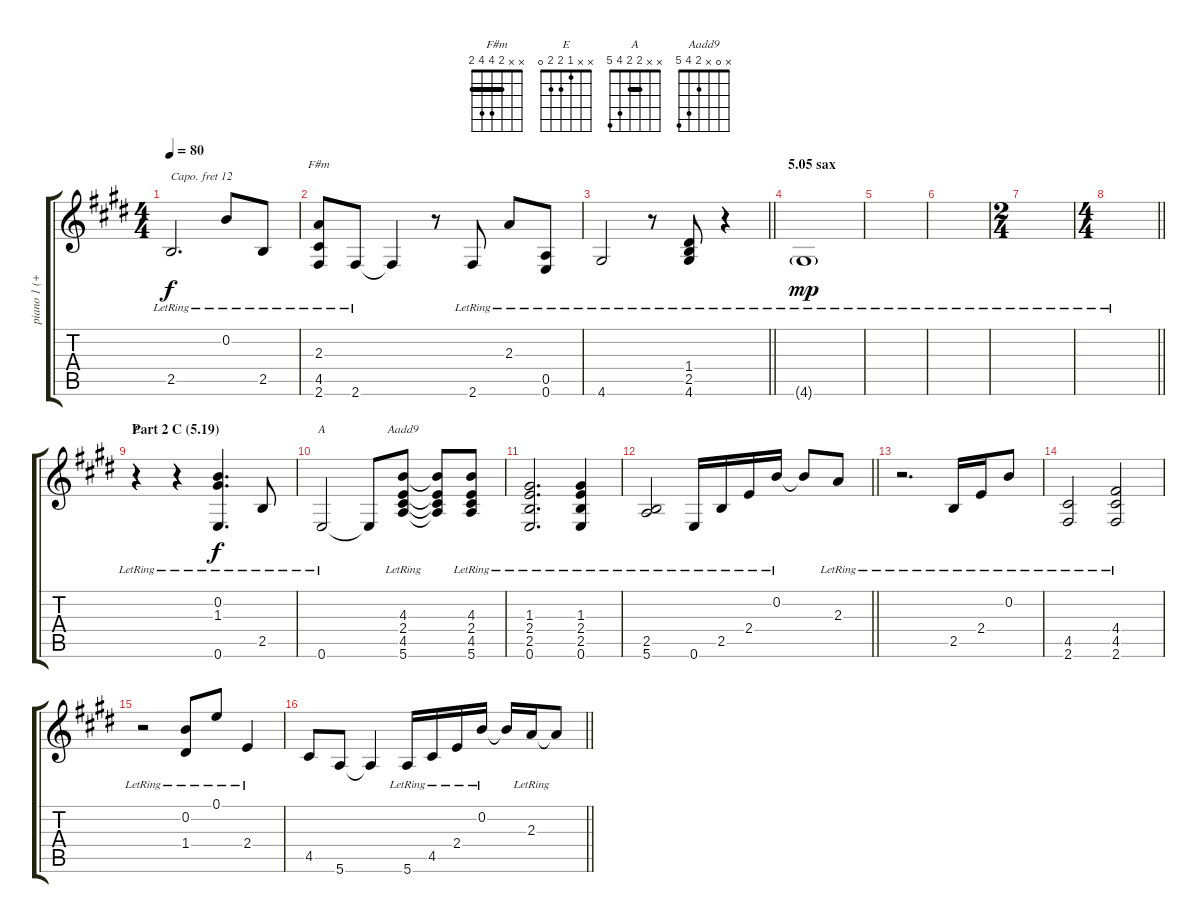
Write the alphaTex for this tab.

\track ("piano 1 (+12)" "piano 1 (+") {instrument acousticgrandpiano}
\staff {score tabs}
\capo 12
\tuning (E4 B3 G3 D3 A2 E2) {hide}
\chord ("F#m" x x 2 4 4 2) {barre 2}
\chord ("E" x x 1 2 2 0)
\chord ("A" x x 2 2 4 5) {barre 2}
\chord ("Aadd9" x 0 x 2 4 5)
\ts (4 4)
\tempo 80
\clef g2
\ks e
2.5{lr}.2{d dy f} 0.2{lr}.8 2.5{lr}.8 |
(2.3{lr} 4.5{lr} 2.6{lr}).8{ch "F#m"} 2.6{lr}.8 2.6{t}.4 r.8 2.6{lr}.8 2.3{lr}.8 (0.5{lr} 0.6{lr}).8 |
\barLineRight lightlight
4.6{lr}.2 r.8 (1.4{lr} 2.5{lr} 4.6{lr}).8 r.4 |
\section ("" "5.05 sax")
4.6{g lr}.1{dy mp} |
|
|
\ts (2 4)
|
\ts (4 4)
\barLineRight lightlight
|
\section ("" "Part 2 C (5.19)")
r.4{ch "E"} r.4 (0.2{lr} 1.3{lr} 0.6).4{d dy f} 2.5{lr}.8 |
0.6{lr}.2{ch "A"} 0.6{t}.8 (4.3{lr} 2.4{lr} 4.5{lr} 5.6{lr}).8{ch "Aadd9"} (4.3{t} 2.4{t} 4.5{t} 5.6{t}).8 (4.3{lr} 2.4{lr} 4.5{lr} 5.6{lr}).8 |
(1.3{lr} 2.4{lr} 2.5{lr} 0.6{lr}).2{d} (1.3{lr} 2.4{lr} 2.5{lr} 0.6{lr}).4 |
\barLineRight lightlight
(2.5{lr} 5.6{lr}).2 0.6{lr}.16 2.5{lr}.16 2.4{lr}.16 0.2{lr}.16 0.2{t}.8 2.3{lr}.8 |
r.2{d} 2.5{lr}.16 2.4{lr}.16 0.2{lr}.8 |
(4.5{lr} 2.6{lr}).2 (4.4{lr} 4.5{lr} 2.6{lr}).2 |
r.2 (0.2{lr} 1.4{lr}).8 0.1{lr}.8 2.4{lr}.4 |
\barLineRight lightlight
4.5.8 5.6.8 5.6{t}.4 5.6{lr}.16 4.5{lr}.16 2.4{lr}.16 0.2{lr}.16 0.2{t}.16 2.3{lr}.16 2.3{t}.8
